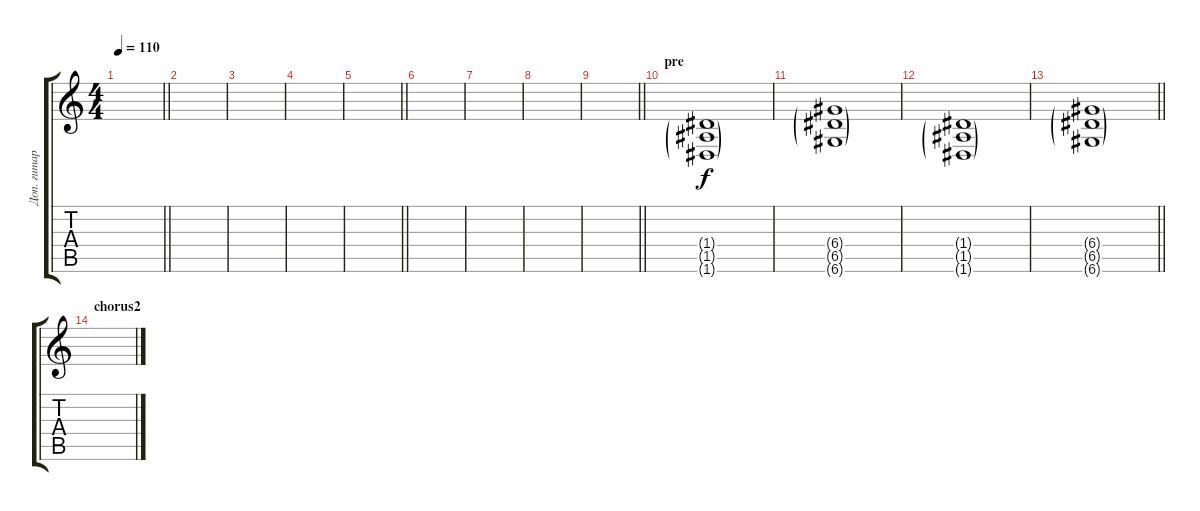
\track ("Доп. гитара" "Доп. гитар") {instrument distortionguitar}
\staff {score tabs}
\tuning (E4 B3 G3 D3 A2 D2) {hide}
\ts (4 4)
\tempo 110
\clef g2
\barLineRight lightlight
\ks c
|
|
|
|
\barLineRight lightlight
|
|
|
|
\barLineRight lightlight
|
\section ("" "pre")
(1.4{g} 1.5{g} 1.6{g}).1 |
(6.4{g} 6.5{g} 6.6{g}).1 |
(1.4{g} 1.5{g} 1.6{g}).1 |
\barLineRight lightlight
(6.4{g} 6.5{g} 6.6{g}).1 |
\section ("" "chorus2")
